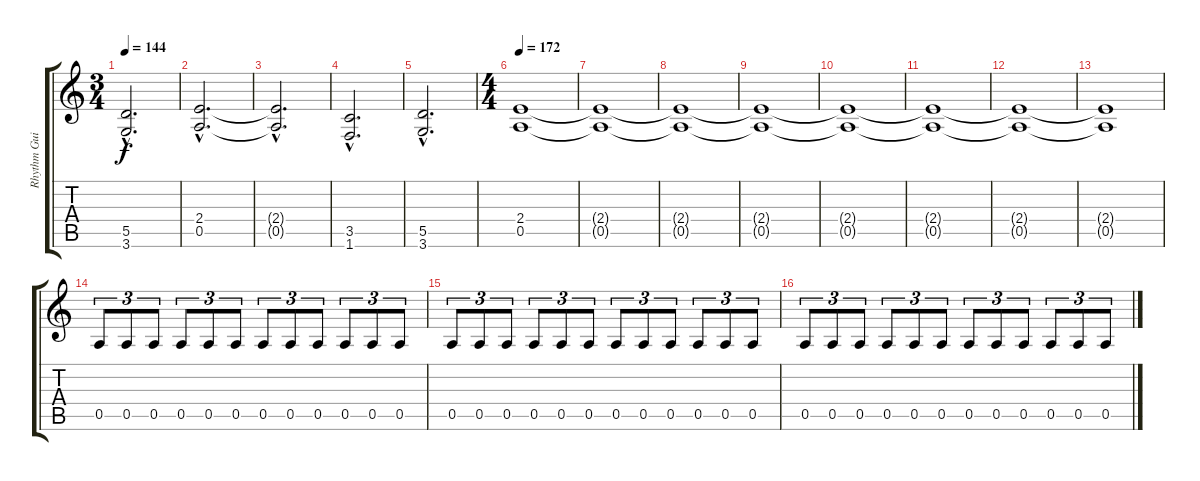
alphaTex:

\track ("Rhythm Guitar Left" "Rhythm Gui") {instrument distortionguitar}
\staff {score tabs}
\tuning (E4 B3 G3 D3 A2 E2) {hide}
\ts (3 4)
\tempo 144
\clef g2
\ks c
(5.5{hac} 3.6{hac}).2{d dy f} |
(2.4{hac} 0.5{hac}).2{d volume 11 balance 0 instrument distortionguitar} |
(2.4{hac t} 0.5{hac t}).2{d} |
(3.5{hac} 1.6{hac}).2{d} |
(5.5{hac} 3.6{hac}).2{d} |
\ts (4 4)
\section ("" "")
\tempo 172
(2.4 0.5).1 |
(2.4{t} 0.5{t}).1 |
(2.4{t} 0.5{t}).1 |
(2.4{t} 0.5{t}).1 |
(2.4{t} 0.5{t}).1 |
(2.4{t} 0.5{t}).1 |
(2.4{t} 0.5{t}).1 |
(2.4{t} 0.5{t}).1 |
0.5.8{tu (3 2)} 0.5.8{tu (3 2)} 0.5.8{tu (3 2)} 0.5.8{tu (3 2)} 0.5.8{tu (3 2)} 0.5.8{tu (3 2)} 0.5.8{tu (3 2)} 0.5.8{tu (3 2)} 0.5.8{tu (3 2)} 0.5.8{tu (3 2)} 0.5.8{tu (3 2)} 0.5.8{tu (3 2)} |
0.5.8{tu (3 2)} 0.5.8{tu (3 2)} 0.5.8{tu (3 2)} 0.5.8{tu (3 2)} 0.5.8{tu (3 2)} 0.5.8{tu (3 2)} 0.5.8{tu (3 2)} 0.5.8{tu (3 2)} 0.5.8{tu (3 2)} 0.5.8{tu (3 2)} 0.5.8{tu (3 2)} 0.5.8{tu (3 2)} |
0.5.8{tu (3 2)} 0.5.8{tu (3 2)} 0.5.8{tu (3 2)} 0.5.8{tu (3 2)} 0.5.8{tu (3 2)} 0.5.8{tu (3 2)} 0.5.8{tu (3 2)} 0.5.8{tu (3 2)} 0.5.8{tu (3 2)} 0.5.8{tu (3 2)} 0.5.8{tu (3 2)} 0.5.8{tu (3 2)}
